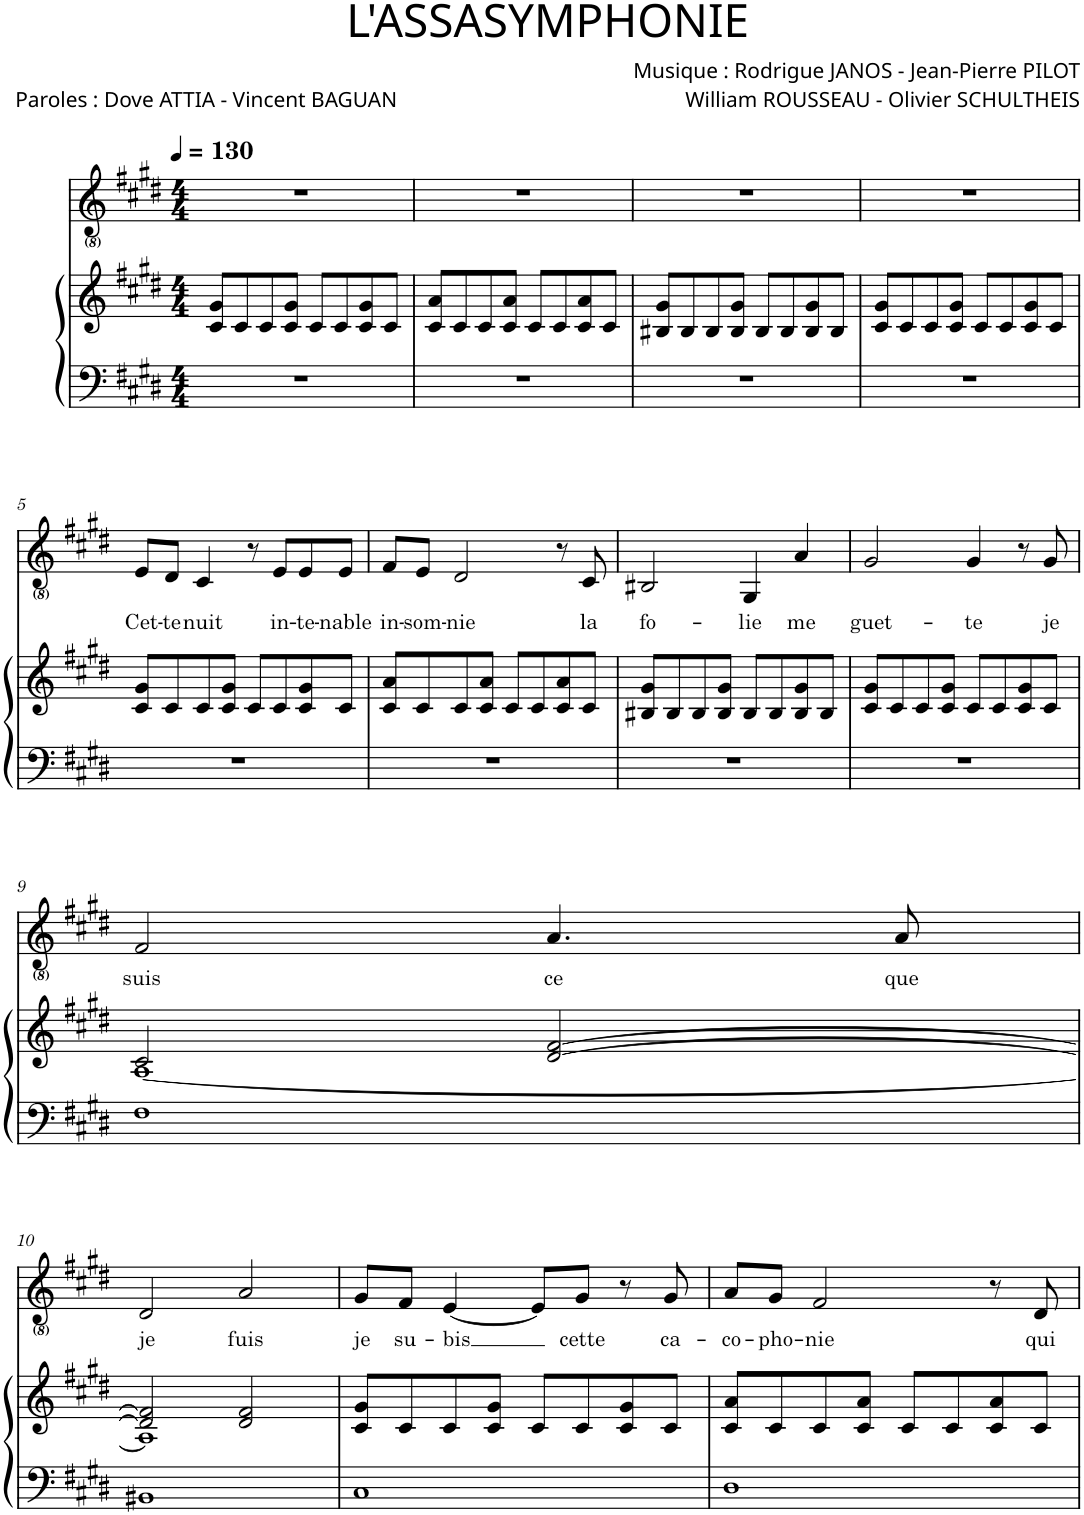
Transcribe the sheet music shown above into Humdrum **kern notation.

**kern	**kern	**kern	**text
*part2	*part2	*part1	*part1
*staff3	*staff2	*staff1	*staff1
*I"Piano	*	*I"Voice	*
*I'Pno	*	*	*
*clefF4	*clefG2	*clefG2	*
*k[f#c#g#d#]	*k[f#c#g#d#]	*k[f#c#g#d#]	*
*M4/4	*M4/4	*M4/4	*
*MM130	*MM130	*MM130	*
=1	=1	=1	=1
1r	8c#/ 8g#/L	1r	.
.	8c#/	.	.
.	8c#/	.	.
.	8c#/ 8g#/J	.	.
.	8c#/L	.	.
.	8c#/	.	.
.	8c#/ 8g#/	.	.
.	8c#/J	.	.
=2	=2	=2	=2
1r	8c#/ 8a/L	1r	.
.	8c#/	.	.
.	8c#/	.	.
.	8c#/ 8a/J	.	.
.	8c#/L	.	.
.	8c#/	.	.
.	8c#/ 8a/	.	.
.	8c#/J	.	.
=3	=3	=3	=3
1r	8B#X/ 8g#/L	1r	.
.	8B#/	.	.
.	8B#/	.	.
.	8B#/ 8g#/J	.	.
.	8B#/L	.	.
.	8B#/	.	.
.	8B#/ 8g#/	.	.
.	8B#/J	.	.
=4	=4	=4	=4
1r	8c#/ 8g#/L	1r	.
.	8c#/	.	.
.	8c#/	.	.
.	8c#/ 8g#/J	.	.
.	8c#/L	.	.
.	8c#/	.	.
.	8c#/ 8g#/	.	.
.	8c#/J	.	.
!!LO:LB:g=z
=5	=5	=5	=5
!	!	!	!LO:LY:b
1r	8c#/ 8g#/L	8e/L	Cet-
!	!	!	!LO:LY:b
.	8c#/	8d#/J	-te
!	!	!	!LO:LY:b
.	8c#/	4c#/	nuit
.	8c#/ 8g#/J	.	.
.	8c#/L	8r	.
!	!	!	!LO:LY:b
.	8c#/	8e/L	in-
!	!	!	!LO:LY:b
.	8c#/ 8g#/	8e/	-te-
!	!	!	!LO:LY:b
.	8c#/J	8e/J	-nable
=6	=6	=6	=6
!	!	!	!LO:LY:b
1r	8c#/ 8a/L	8f#/L	in-
!	!	!	!LO:LY:b
.	8c#/	8e/J	-som-
!	!	!	!LO:LY:b
.	8c#/	2d#/	-nie
.	8c#/ 8a/J	.	.
.	8c#/L	.	.
.	8c#/	.	.
.	8c#/ 8a/	8r	.
!	!	!	!LO:LY:b
.	8c#/J	8c#/	la
=7	=7	=7	=7
!	!	!	!LO:LY:b
1r	8B#X/ 8g#/L	2B#X/	fo-
.	8B#/	.	.
.	8B#/	.	.
.	8B#/ 8g#/J	.	.
!	!	!	!LO:LY:b
.	8B#/L	4G#/	-lie
.	8B#/	.	.
!	!	!	!LO:LY:b
.	8B#/ 8g#/	4a/	me
.	8B#/J	.	.
=8	=8	=8	=8
!	!	!	!LO:LY:b
1r	8c#/ 8g#/L	2g#/	guet-
.	8c#/	.	.
.	8c#/	.	.
.	8c#/ 8g#/J	.	.
!	!	!	!LO:LY:b
.	8c#/L	4g#/	-te
.	8c#/	.	.
.	8c#/ 8g#/	8r	.
!	!	!	!LO:LY:b
.	8c#/J	8g#/	je
!!LO:LB:g=z
=9	=9	=9	=9
*	*^	*	*
!	!	!	!	!LO:LY:b
1F#	2c#/	[1A	2f#/	suis
!	!	!	!	!LO:LY:b
.	[2d#/ [2f#/	.	4.a/	ce
!	!	!	!	!LO:LY:b
.	.	.	8a/	que
!!LO:LB:g=z
=10	=10	=10	=10	=10
!	!	!	!	!LO:LY:b
1BB#X	2d#/] 2f#/]	1A]	2d#/	je
!	!	!	!	!LO:LY:b
.	2d#/ 2f#/	.	2a/	fuis
*	*v	*v	*	*
=11	=11	=11	=11
!	!	!	!LO:LY:b
1C#	8c#/ 8g#/L	8g#/L	je
!	!	!	!LO:LY:b
.	8c#/	8f#/J	su-
!	!	!	!LO:LY:b
.	8c#/	[4e/	-bis
.	8c#/ 8g#/J	.	.
.	8c#/L	8e/L]	.
!	!	!	!LO:LY:b
.	8c#/	8g#/J	cette
.	8c#/ 8g#/	8r	.
!	!	!	!LO:LY:b
.	8c#/J	8g#/	ca-
=12	=12	=12	=12
!	!	!	!LO:LY:b
1D#	8c#/ 8a/L	8a/L	-co-
!	!	!	!LO:LY:b
.	8c#/	8g#/J	-pho-
!	!	!	!LO:LY:b
.	8c#/	2f#/	-nie
.	8c#/ 8a/J	.	.
.	8c#/L	.	.
.	8c#/	.	.
.	8c#/ 8a/	8r	.
!	!	!	!LO:LY:b
.	8c#/J	8d#/	qui
=	=	=	=
*-	*-	*-	*-
